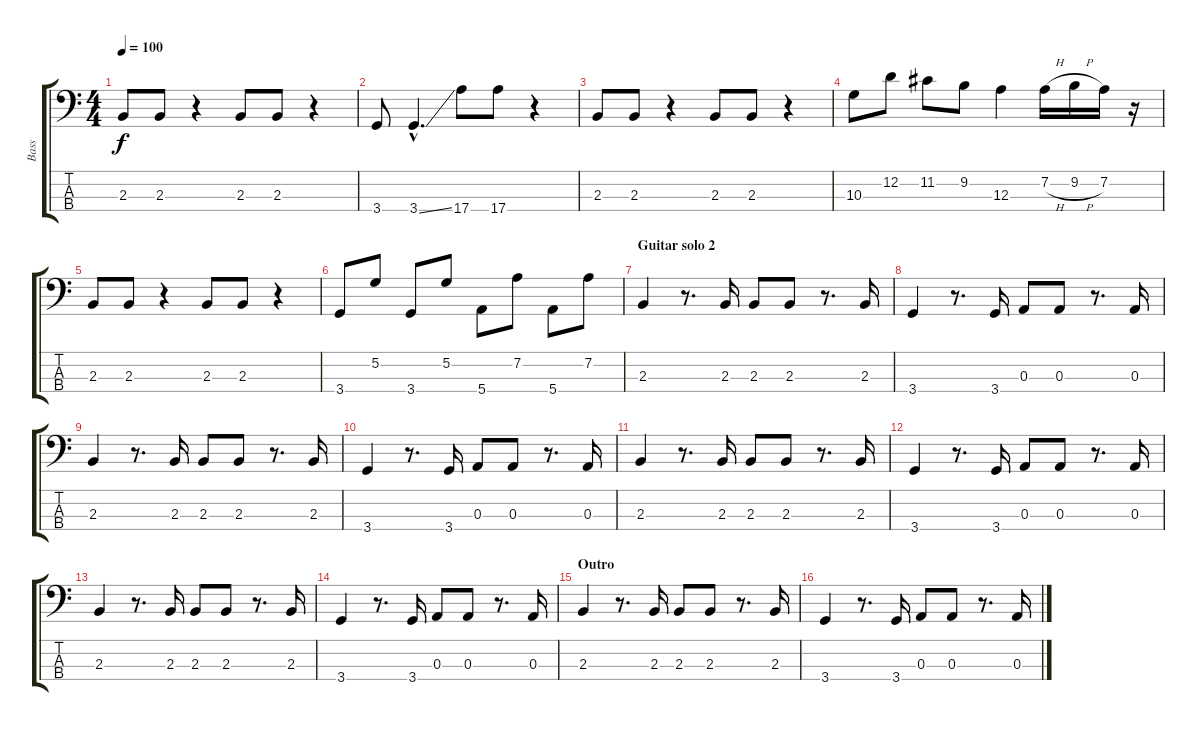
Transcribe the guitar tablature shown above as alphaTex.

\track ("Bass" "Bass") {instrument electricbassfinger}
\staff {score tabs}
\tuning (G2 D2 A1 E1) {hide}
\ts (4 4)
\tempo 100
\clef f4
\ks c
2.3.8{dy f} 2.3.8 r.4 2.3.8 2.3.8 r.4 |
3.4.8 3.4{ss hac}.4{d} 17.4.8 17.4.8 r.4 |
2.3.8 2.3.8 r.4 2.3.8 2.3.8 r.4 |
10.3.8 12.2.8 11.2.8 9.2.8 12.3.4 7.2{h}.16 9.2{h}.16 7.2.16 r.16 |
2.3.8 2.3.8 r.4 2.3.8 2.3.8 r.4 |
3.4.8 5.2.8 3.4.8 5.2.8 5.4.8 7.2.8 5.4.8 7.2.8 |
\section ("" "Guitar solo 2")
2.3.4 r.8{d} 2.3.16 2.3.8 2.3.8 r.8{d} 2.3.16 |
3.4.4 r.8{d} 3.4.16 0.3.8 0.3.8 r.8{d} 0.3.16 |
2.3.4 r.8{d} 2.3.16 2.3.8 2.3.8 r.8{d} 2.3.16 |
3.4.4 r.8{d} 3.4.16 0.3.8 0.3.8 r.8{d} 0.3.16 |
2.3.4 r.8{d} 2.3.16 2.3.8 2.3.8 r.8{d} 2.3.16 |
3.4.4 r.8{d} 3.4.16 0.3.8 0.3.8 r.8{d} 0.3.16 |
2.3.4 r.8{d} 2.3.16 2.3.8 2.3.8 r.8{d} 2.3.16 |
3.4.4 r.8{d} 3.4.16 0.3.8 0.3.8 r.8{d} 0.3.16 |
\section ("" "Outro")
2.3.4 r.8{d} 2.3.16 2.3.8 2.3.8 r.8{d} 2.3.16 |
3.4.4 r.8{d} 3.4.16 0.3.8 0.3.8 r.8{d} 0.3.16
